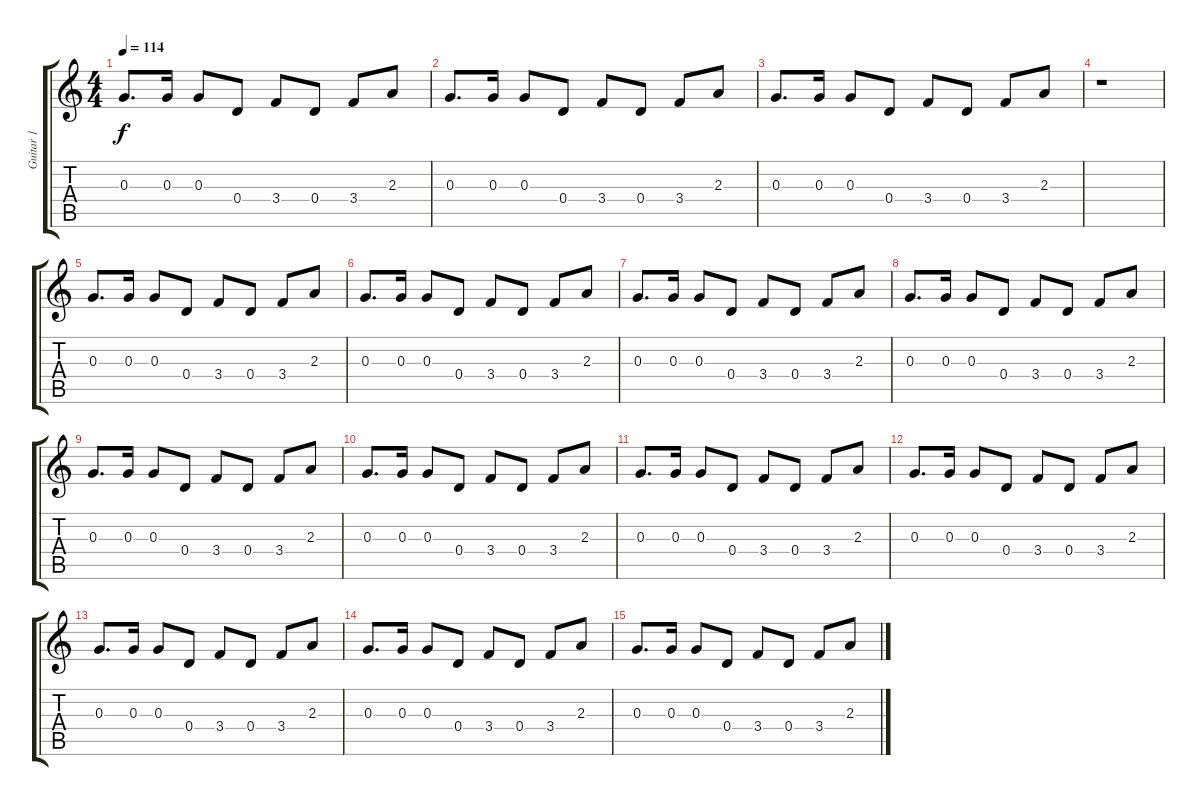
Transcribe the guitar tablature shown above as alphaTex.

\track ("Guitar 1" "Guitar 1") {instrument electricguitarclean}
\staff {score tabs}
\tuning (E4 B3 G3 D3 A2 E2) {hide}
\ts (4 4)
\tempo 114
\clef g2
\ks c
0.3.8{d dy f} 0.3.16 0.3.8 0.4.8 3.4.8 0.4.8 3.4.8 2.3.8 |
0.3.8{d} 0.3.16 0.3.8 0.4.8 3.4.8 0.4.8 3.4.8 2.3.8 |
0.3.8{d} 0.3.16 0.3.8 0.4.8 3.4.8 0.4.8 3.4.8 2.3.8 |
r.1 |
0.3.8{d} 0.3.16 0.3.8 0.4.8 3.4.8 0.4.8 3.4.8 2.3.8 |
0.3.8{d} 0.3.16 0.3.8 0.4.8 3.4.8 0.4.8 3.4.8 2.3.8 |
0.3.8{d} 0.3.16 0.3.8 0.4.8 3.4.8 0.4.8 3.4.8 2.3.8 |
0.3.8{d} 0.3.16 0.3.8 0.4.8 3.4.8 0.4.8 3.4.8 2.3.8 |
0.3.8{d} 0.3.16 0.3.8 0.4.8 3.4.8 0.4.8 3.4.8 2.3.8 |
0.3.8{d} 0.3.16 0.3.8 0.4.8 3.4.8 0.4.8 3.4.8 2.3.8 |
0.3.8{d} 0.3.16 0.3.8 0.4.8 3.4.8 0.4.8 3.4.8 2.3.8 |
0.3.8{d} 0.3.16 0.3.8 0.4.8 3.4.8 0.4.8 3.4.8 2.3.8 |
0.3.8{d} 0.3.16 0.3.8 0.4.8 3.4.8 0.4.8 3.4.8 2.3.8 |
0.3.8{d} 0.3.16 0.3.8 0.4.8 3.4.8 0.4.8 3.4.8 2.3.8 |
0.3.8{d} 0.3.16 0.3.8 0.4.8 3.4.8 0.4.8 3.4.8 2.3.8
